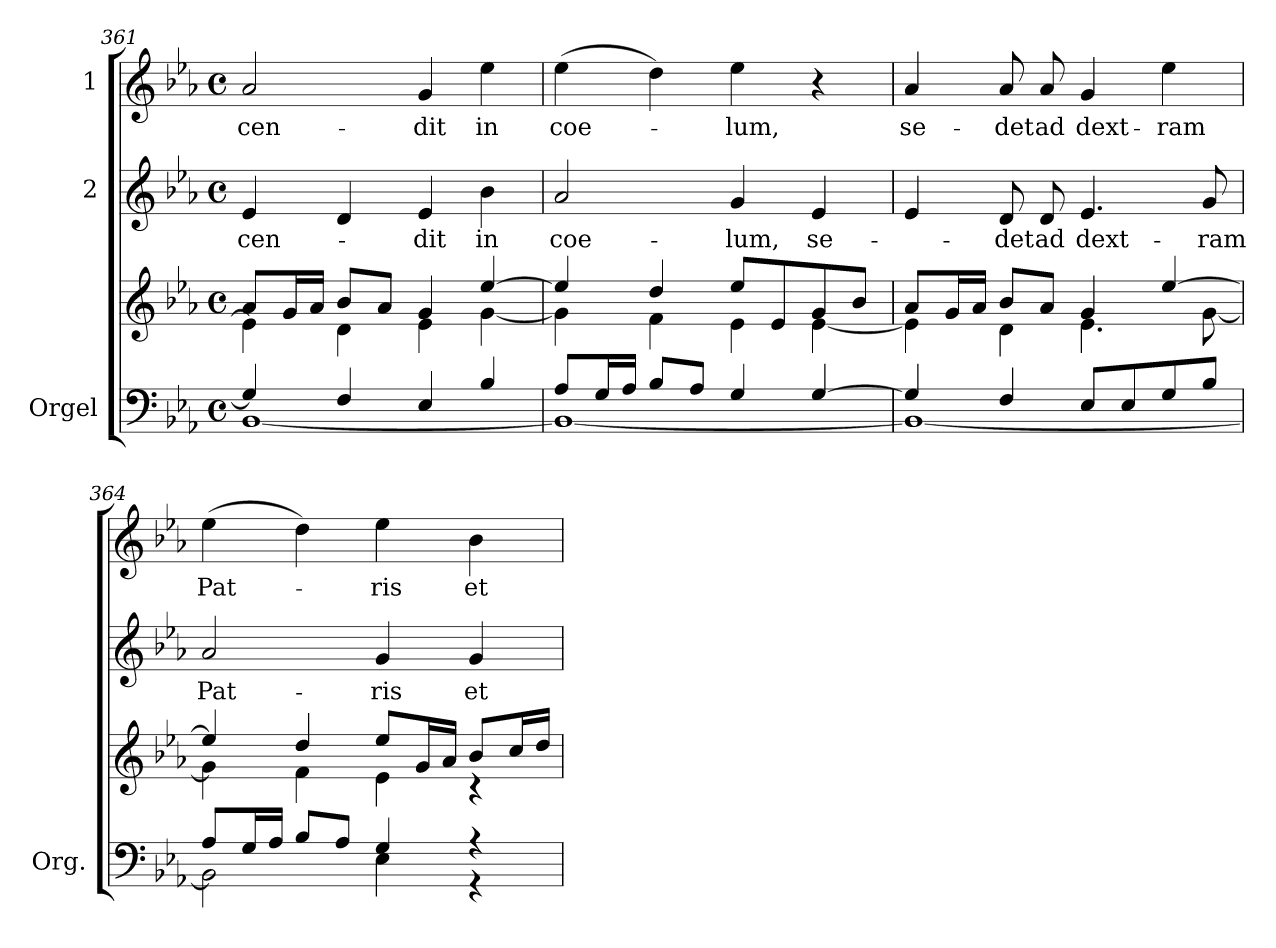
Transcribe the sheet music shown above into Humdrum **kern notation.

**kern	**kern	**kern	**text	**kern	**text
*part3	*part3	*part2	*part2	*part1	*part1
*staff4	*staff3	*staff2	*staff2	*staff1	*staff1
*I"Orgel	*	*I"2	*	*I"1	*
*I'Org.	*	*	*	*	*
*clefF4	*clefG2	*clefG2	*	*clefG2	*
*k[b-e-a-]	*k[b-e-a-]	*k[b-e-a-]	*	*k[b-e-a-]	*
*E-:	*E-:	*E-:	*	*E-:	*
*M4/4	*M4/4	*M4/4	*	*M4/4	*
*met(c)	*met(c)	*met(c)	*	*met(c)	*
=361	=361	=361	=361	=361	=361
*^	*^	*	*	*	*
!	!	!	!	!	!LO:LY:b	!	!LO:LY:b
4G/]	[<1BB-	8a-/L	4e-\]	4e-/	-cen-	2a-/	-cen-
.	.	16g/L	.	.	.	.	.
.	.	16a-/JJ	.	.	.	.	.
4F/	.	8b-/L	4d\	4d/	.	.	.
.	.	8a-/J	.	.	.	.	.
!	!	!	!	!	!LO:LY:b	!	!LO:LY:b
4E-/	.	4g/	4e-\	4e-/	-dit	4g/	-dit
!	!	!	!	!	!LO:LY:b	!	!LO:LY:b
4B-/	.	[>4ee-/	[<4g\	4b-\	in	4ee-\	in
!!LO:LB:g=z
=362	=362	=362	=362	=362	=362	=362	=362
!	!	!	!	!	!LO:LY:b	!	!LO:LY:b
8A-/L	1BB-_	4ee-/]	4g\]	2a-/	coe-	(>4ee-\	coe-
16G/L	.	.	.	.	.	.	.
16A-/JJ	.	.	.	.	.	.	.
8B-/L	.	4dd/	4f\	.	.	4dd\)	.
8A-/J	.	.	.	.	.	.	.
!	!	!	!	!	!LO:LY:b	!	!LO:LY:b
4G/	.	8ee-/L	4e-\	4g/	-lum,	4ee-\	-lum,
.	.	8e-/	.	.	.	.	.
!	!	!	!	!	!LO:LY:b	!	!
[>4G/	.	8g/	[<4e-\	4e-/	se-	4r	.
.	.	8b-/J	.	.	.	.	.
=363	=363	=363	=363	=363	=363	=363	=363
!	!	!	!	!	!	!	!LO:LY:b
4G/]	1BB-_	8a-/L	4e-\]	4e-/	.	4a-/	se-
.	.	16g/L	.	.	.	.	.
.	.	16a-/JJ	.	.	.	.	.
!	!	!	!	!	!LO:LY:b	!	!LO:LY:b
4F/	.	8b-/L	4d\	8d/	-det	8a-/	-det
!	!	!	!	!	!LO:LY:b	!	!LO:LY:b
.	.	8a-/J	.	8d/	ad	8a-/	ad
!	!	!	!	!	!LO:LY:b	!	!LO:LY:b
8E-/L	.	4g/	4.e-\	4.e-/	dext-	4g/	dext-
8E-/	.	.	.	.	.	.	.
!	!	!	!	!	!	!	!LO:LY:b
8G/	.	[>4ee-/	.	.	.	4ee-\	-ram
!	!	!	!	!	!LO:LY:b	!	!
8B-/J	.	.	[<8g\	8g/	-ram	.	.
=364	=364	=364	=364	=364	=364	=364	=364
!	!	!	!	!	!LO:LY:b	!	!LO:LY:b
8A-/L	2BB-\]	4ee-/]	4g\]	2a-/	Pat-	(>4ee-\	Pat-
16G/L	.	.	.	.	.	.	.
16A-/JJ	.	.	.	.	.	.	.
8B-/L	.	4dd/	4f\	.	.	4dd\)	.
8A-/J	.	.	.	.	.	.	.
!	!	!	!	!	!LO:LY:b	!	!LO:LY:b
4G/	4E-\	8ee-/L	4e-\	4g/	-ris	4ee-\	-ris
.	.	16g/L	.	.	.	.	.
.	.	16a-/JJ	.	.	.	.	.
!	!	!	!	!	!LO:LY:b	!	!LO:LY:b
4r	4r	8b-/L	4rc	4g/	et	4b-\	et
.	.	16cc/L	.	.	.	.	.
.	.	16dd/JJ	.	.	.	.	.
*v	*v	*	*	*	*	*	*
*	*v	*v	*	*	*	*
=	=	=	=	=	=
*-	*-	*-	*-	*-	*-
